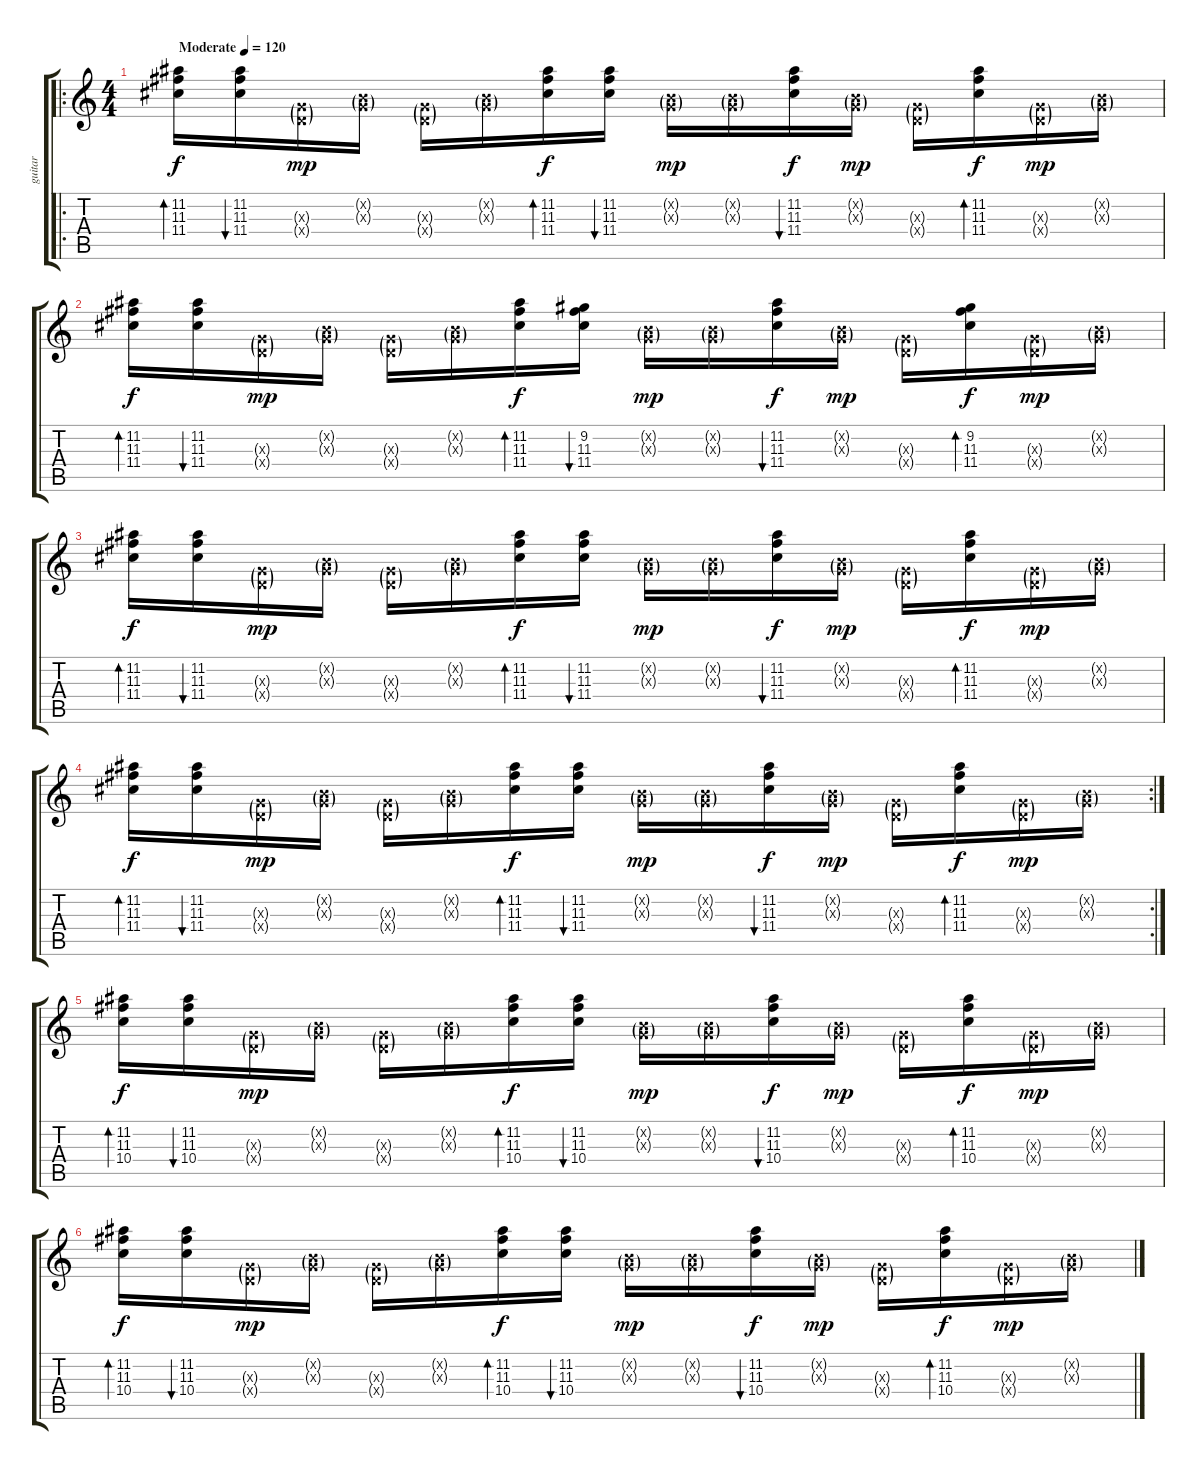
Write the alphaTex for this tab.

\track ("guitar" "guitar") {instrument electricguitarjazz}
\staff {score tabs}
\tuning (E4 B3 G3 D3 A2 E2) {hide}
\ro
\ts (4 4)
\tempo (120 "Moderate")
\clef g2
\ks c
(11.2 11.3 11.4).16{bd 60 dy f instrument electricguitarjazz} (11.2 11.3 11.4).16{bu 60} (0.3{g x} 0.4{g x}).16{dy mp} (0.2{g x} 0.3{g x}).16 (0.3{g x} 0.4{g x}).16 (0.2{g x} 0.3{g x}).16 (11.2 11.3 11.4).16{bd 60 dy f} (11.2 11.3 11.4).16{bu 60} (0.2{g x} 0.3{g x}).16{dy mp} (0.2{g x} 0.3{g x}).16 (11.2 11.3 11.4).16{bu 60 dy f} (0.2{g x} 0.3{g x}).16{dy mp} (0.3{g x} 0.4{g x}).16 (11.2 11.3 11.4).16{bd 120 dy f} (0.3{g x} 0.4{g x}).16{dy mp} (0.2{g x} 0.3{g x}).16 |
(11.2 11.3 11.4).16{bd 60 dy f} (11.2 11.3 11.4).16{bu 60} (0.3{g x} 0.4{g x}).16{dy mp} (0.2{g x} 0.3{g x}).16 (0.3{g x} 0.4{g x}).16 (0.2{g x} 0.3{g x}).16 (11.2 11.3 11.4).16{bd 60 dy f} (9.2 11.3 11.4).16{bu 60} (0.2{g x} 0.3{g x}).16{dy mp} (0.2{g x} 0.3{g x}).16 (11.2 11.3 11.4).16{bu 60 dy f} (0.2{g x} 0.3{g x}).16{dy mp} (0.3{g x} 0.4{g x}).16 (9.2 11.3 11.4).16{bd 120 dy f} (0.3{g x} 0.4{g x}).16{dy mp} (0.2{g x} 0.3{g x}).16 |
(11.2 11.3 11.4).16{bd 60 dy f} (11.2 11.3 11.4).16{bu 60} (0.3{g x} 0.4{g x}).16{dy mp} (0.2{g x} 0.3{g x}).16 (0.3{g x} 0.4{g x}).16 (0.2{g x} 0.3{g x}).16 (11.2 11.3 11.4).16{bd 60 dy f} (11.2 11.3 11.4).16{bu 60} (0.2{g x} 0.3{g x}).16{dy mp} (0.2{g x} 0.3{g x}).16 (11.2 11.3 11.4).16{bu 60 dy f} (0.2{g x} 0.3{g x}).16{dy mp} (0.3{g x} 0.4{g x}).16 (11.2 11.3 11.4).16{bd 120 dy f} (0.3{g x} 0.4{g x}).16{dy mp} (0.2{g x} 0.3{g x}).16 |
\rc 2
(11.2 11.3 11.4).16{bd 60 dy f} (11.2 11.3 11.4).16{bu 60} (0.3{g x} 0.4{g x}).16{dy mp} (0.2{g x} 0.3{g x}).16 (0.3{g x} 0.4{g x}).16 (0.2{g x} 0.3{g x}).16 (11.2 11.3 11.4).16{bd 60 dy f} (11.2 11.3 11.4).16{bu 60} (0.2{g x} 0.3{g x}).16{dy mp} (0.2{g x} 0.3{g x}).16 (11.2 11.3 11.4).16{bu 60 dy f} (0.2{g x} 0.3{g x}).16{dy mp} (0.3{g x} 0.4{g x}).16 (11.2 11.3 11.4).16{bd 120 dy f} (0.3{g x} 0.4{g x}).16{dy mp} (0.2{g x} 0.3{g x}).16 |
(11.2 11.3 10.4).16{bd 60 dy f} (11.2 11.3 10.4).16{bu 60} (0.3{g x} 0.4{g x}).16{dy mp} (0.2{g x} 0.3{g x}).16 (0.3{g x} 0.4{g x}).16 (0.2{g x} 0.3{g x}).16 (11.2 11.3 10.4).16{bd 60 dy f} (11.2 11.3 10.4).16{bu 60} (0.2{g x} 0.3{g x}).16{dy mp} (0.2{g x} 0.3{g x}).16 (11.2 11.3 10.4).16{bu 60 dy f} (0.2{g x} 0.3{g x}).16{dy mp} (0.3{g x} 0.4{g x}).16 (11.2 11.3 10.4).16{bd 120 dy f} (0.3{g x} 0.4{g x}).16{dy mp} (0.2{g x} 0.3{g x}).16 |
(11.2 11.3 10.4).16{bd 60 dy f} (11.2 11.3 10.4).16{bu 60} (0.3{g x} 0.4{g x}).16{dy mp} (0.2{g x} 0.3{g x}).16 (0.3{g x} 0.4{g x}).16 (0.2{g x} 0.3{g x}).16 (11.2 11.3 10.4).16{bd 60 dy f} (11.2 11.3 10.4).16{bu 60} (0.2{g x} 0.3{g x}).16{dy mp} (0.2{g x} 0.3{g x}).16 (11.2 11.3 10.4).16{bu 60 dy f} (0.2{g x} 0.3{g x}).16{dy mp} (0.3{g x} 0.4{g x}).16 (11.2 11.3 10.4).16{bd 120 dy f} (0.3{g x} 0.4{g x}).16{dy mp} (0.2{g x} 0.3{g x}).16
